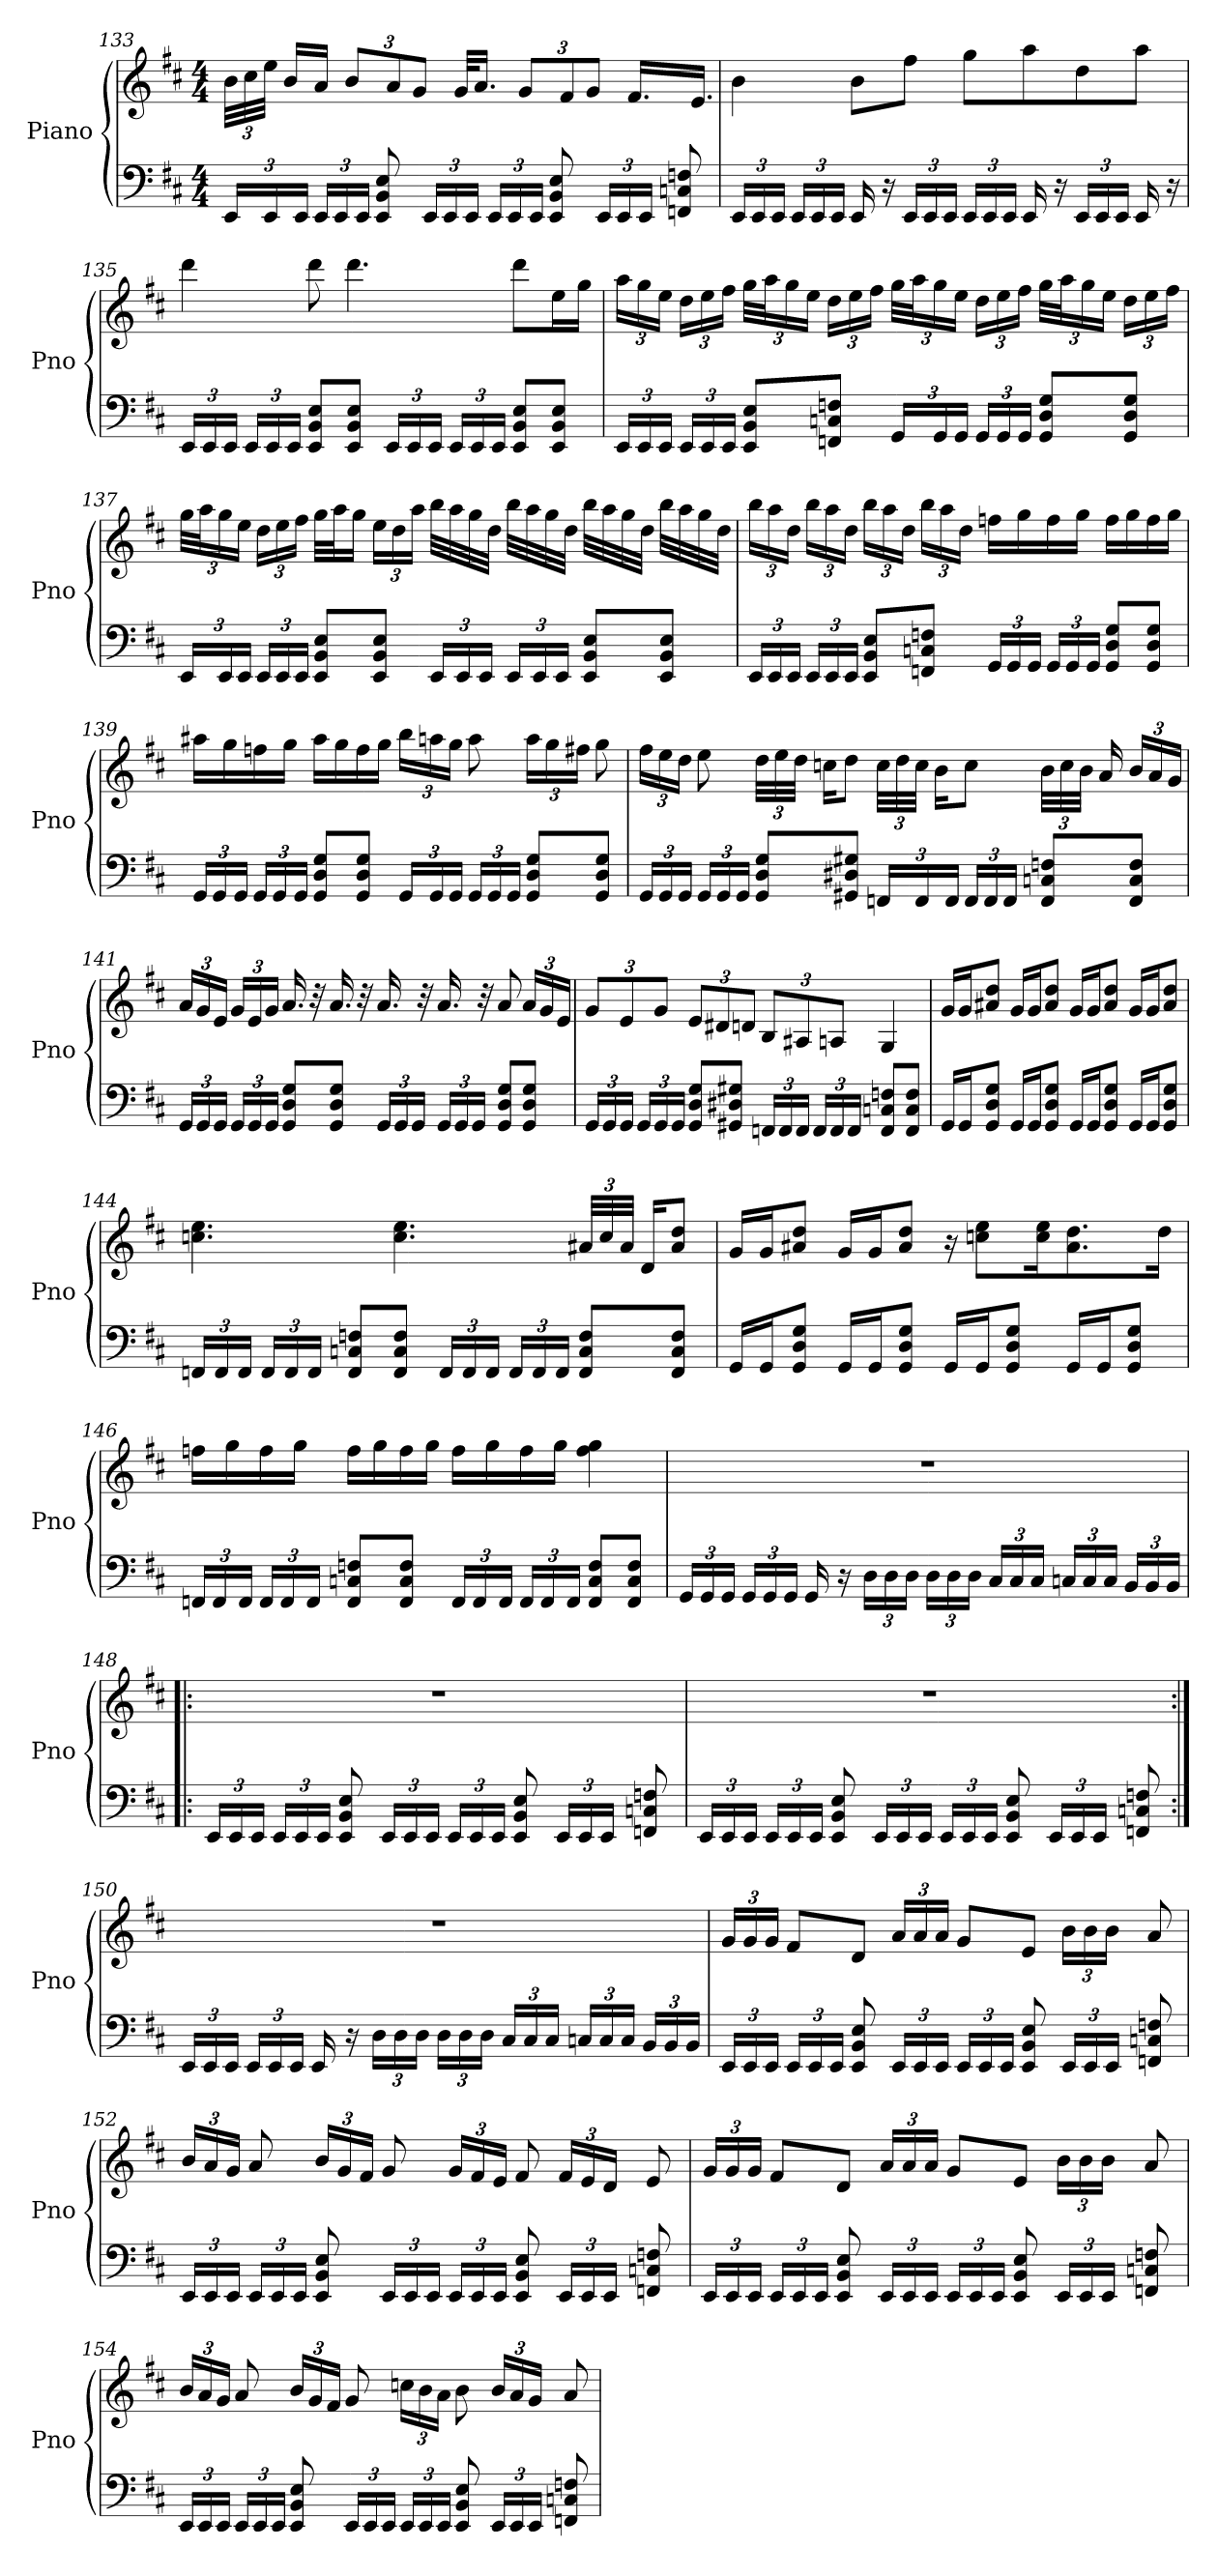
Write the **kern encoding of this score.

**kern	**kern
*part1	*part1
*staff2	*staff1
*I"Piano	*
*I'Pno	*
!!LO:LB:g=z
*clefF4	*clefG2
*k[f#c#]	*k[f#c#]
*D:	*D:
*M4/4	*M4/4
*Xbrackettup	*Xbrackettup
=133	=133
24EE/LL	48b\LLL
.	48cc#\
24EE/	48ee\JJJ
.	16b/LL
24EE/JJ	.
24EE/LL	16a/JJ
24EE/	.
.	12b/L
24EE/JJ	.
8EE/ 8BB/ 8E/	.
.	12a/
.	12g/J
24EE/LL	.
24EE/	.
.	32g/KLL
24EE/JJ	.
.	16.a/JJ
24EE/LL	.
24EE/	.
.	12g/L
24EE/JJ	.
8EE/ 8BB/ 8E/	.
.	12f#/
.	12g/J
24EE/LL	.
24EE/	.
.	16.f#/LL
24EE/JJ	.
8FFn/ 8Cn/ 8Fn/	.
.	16.e/JJ
=134	=134
24EE/LL	4b\
24EE/	.
24EE/JJ	.
24EE/LL	.
24EE/	.
24EE/JJ	.
16EE/	8b\L
16r	.
24EE/LL	8ff#\J
24EE/	.
24EE/JJ	.
24EE/LL	8gg\L
24EE/	.
24EE/JJ	.
16EE/	8aa\
16r	.
24EE/LL	8dd\
24EE/	.
24EE/JJ	.
16EE/	8aa\J
16r	.
!!LO:LB:g=z
=135	=135
24EE/LL	4ddd\
24EE/	.
24EE/JJ	.
24EE/LL	.
24EE/	.
24EE/JJ	.
8EE/ 8BB/ 8E/L	8ddd\
8EE/ 8BB/ 8E/J	4.ddd\
24EE/LL	.
24EE/	.
24EE/JJ	.
24EE/LL	.
24EE/	.
24EE/JJ	.
8EE/ 8BB/ 8E/L	8ddd\L
8EE/ 8BB/ 8E/J	16ee\L
.	16gg\JJ
=136	=136
24EE/LL	24aa\LL
24EE/	24gg\
24EE/JJ	24ee\JJ
24EE/LL	24dd\LL
24EE/	24ee\
24EE/JJ	24ff#\JJ
8EE/ 8BB/ 8E/L	48gg\LLL
.	48aa\J
.	24gg\
.	24ee\JJ
8FFn/ 8Cn/ 8Fn/J	24dd\LL
.	24ee\
.	24ff#\JJ
24GG/LL	48gg\LLL
.	48aa\J
24GG/	24gg\
24GG/JJ	24ee\JJ
24GG/LL	24dd\LL
24GG/	24ee\
24GG/JJ	24ff#\JJ
8GG/ 8D/ 8G/L	48gg\LLL
.	48aa\J
.	24gg\
.	24ee\JJ
8GG/ 8D/ 8G/J	24dd\LL
.	24ee\
.	24ff#\JJ
!!LO:LB:g=z
=137	=137
24EE/LL	48gg\LLL
.	48aa\J
24EE/	24gg\
24EE/JJ	24ee\JJ
24EE/LL	24dd\LL
24EE/	24ee\
24EE/JJ	24ff#\JJ
8EE/ 8BB/ 8E/L	32gg\LLL
.	32aa\J
.	16gg\JJ
8EE/ 8BB/ 8E/J	24ee\LL
.	24dd\
.	24aa\JJ
24EE/LL	32bb\LLL
.	32aa\
24EE/	.
.	32gg\
24EE/JJ	.
.	32dd\JJJ
24EE/LL	32bb\LLL
.	32aa\
24EE/	.
.	32gg\
24EE/JJ	.
.	32dd\JJJ
8EE/ 8BB/ 8E/L	32bb\LLL
.	32aa\
.	32gg\
.	32dd\JJJ
8EE/ 8BB/ 8E/J	32bb\LLL
.	32aa\
.	32gg\
.	32dd\JJJ
!!LO:LB:g=z
=138	=138
24EE/LL	24bb\LL
24EE/	24aa\
24EE/JJ	24dd\JJ
24EE/LL	24bb\LL
24EE/	24aa\
24EE/JJ	24dd\JJ
8EE/ 8BB/ 8E/L	24bb\LL
.	24aa\
.	24dd\JJ
8FFn/ 8Cn/ 8Fn/J	24bb\LL
.	24aa\
.	24dd\JJ
24GG/LL	16ffn\LL
24GG/	.
.	16gg\
24GG/JJ	.
24GG/LL	16ff\
24GG/	.
.	16gg\JJ
24GG/JJ	.
8GG/ 8D/ 8G/L	16ff\LL
.	16gg\
8GG/ 8D/ 8G/J	16ff\
.	16gg\JJ
=139	=139
24GG/LL	16aa#X\LL
24GG/	.
.	16gg\
24GG/JJ	.
24GG/LL	16ffn\
24GG/	.
.	16gg\JJ
24GG/JJ	.
8GG/ 8D/ 8G/L	16aa#\LL
.	16gg\
8GG/ 8D/ 8G/J	16ff\
.	16gg\JJ
24GG/LL	24bb\LL
24GG/	24aan\
24GG/JJ	24gg\JJ
24GG/LL	8aa\
24GG/	.
24GG/JJ	.
8GG/ 8D/ 8G/L	24aa\LL
.	24gg\
.	24ff#X\JJ
8GG/ 8D/ 8G/J	8gg\
!!LO:LB:g=z
=140	=140
24GG/LL	24ff#\LL
24GG/	24ee\
24GG/JJ	24dd\JJ
24GG/LL	8ee\
24GG/	.
24GG/JJ	.
8GG/ 8D/ 8G/L	48dd\LLL
.	48ee\
.	48dd\JJJ
.	16ccn\KL
8GG#X/ 8D#X/ 8G#X/J	8dd\J
24FFn/LL	48cc\LLL
.	48dd\
24FF/	48cc\JJJ
.	16b\KL
24FF/JJ	.
24FF/LL	8cc\J
24FF/	.
24FF/JJ	.
8FF/ 8Cn/ 8Fn/L	48b\LLL
.	48cc\
.	48b\JJJ
.	16a/
8FF/ 8C/ 8F/J	24b/LL
.	24a/
.	24g/JJ
!!LO:PB:g=z
=141	=141
24GG/LL	24a/LL
24GG/	24g/
24GG/JJ	24e/JJ
24GG/LL	24g/LL
24GG/	24e/
24GG/JJ	24g/JJ
8GG/ 8D/ 8G/L	16.a/
.	32r
8GG/ 8D/ 8G/J	16.a/
.	32r
24GG/LL	16.a/
24GG/	.
24GG/JJ	.
.	32r
24GG/LL	16.a/
24GG/	.
24GG/JJ	.
.	32r
8GG/ 8D/ 8G/L	8a/
8GG/ 8D/ 8G/J	24a/LL
.	24g/
.	24e/JJ
=142	=142
24GG/LL	12g/L
24GG/	.
24GG/JJ	12e/
24GG/LL	.
24GG/	12g/J
24GG/JJ	.
8GG/ 8D/ 8G/L	12e/L
.	12d#X/
8GG#X/ 8D#X/ 8G#X/J	.
.	12dn/J
24FFn/LL	12B/L
24FF/	.
24FF/JJ	12A#X/
24FF/LL	.
24FF/	12An/J
24FF/JJ	.
8FF/ 8Cn/ 8Fn/L	4G/
8FF/ 8C/ 8F/J	.
!!LO:LB:g=z
=143	=143
16GG/LL	16g/LL
16GG/J	16g/J
8GG/ 8D/ 8G/J	8a#X/ 8dd/J
16GG/LL	16g/LL
16GG/J	16g/J
8GG/ 8D/ 8G/J	8a#/ 8dd/J
16GG/LL	16g/LL
16GG/J	16g/J
8GG/ 8D/ 8G/J	8a#/ 8dd/J
16GG/LL	16g/LL
16GG/J	16g/J
8GG/ 8D/ 8G/J	8a#/ 8dd/J
=144	=144
24FFn/LL	4.ccn\ 4.ee\
24FF/	.
24FF/JJ	.
24FF/LL	.
24FF/	.
24FF/JJ	.
8FF/ 8Cn/ 8Fn/L	.
8FF/ 8C/ 8F/J	4.cc\ 4.ee\
24FF/LL	.
24FF/	.
24FF/JJ	.
24FF/LL	.
24FF/	.
24FF/JJ	.
8FF/ 8C/ 8F/L	48a#X/LLL
.	48cc/
.	48a#/JJJ
.	16d/KL
8FF/ 8C/ 8F/J	8a#/ 8dd/J
!!LO:LB:g=z
=145	=145
16GG/LL	16g/LL
16GG/J	16g/J
8GG/ 8D/ 8G/J	8a#X/ 8dd/J
16GG/LL	16g/LL
16GG/J	16g/J
8GG/ 8D/ 8G/J	8a#/ 8dd/J
16GG/LL	16r
16GG/J	8ccn\ 8ee\L
8GG/ 8D/ 8G/J	.
.	16cc\ 16ee\K
16GG/LL	8.a#\ 8.dd\
16GG/J	.
8GG/ 8D/ 8G/J	.
.	16dd\Jk
=146	=146
24FFn/LL	16ffn\LL
24FF/	.
.	16gg\
24FF/JJ	.
24FF/LL	16ff\
24FF/	.
.	16gg\JJ
24FF/JJ	.
8FF/ 8Cn/ 8Fn/L	16ff\LL
.	16gg\
8FF/ 8C/ 8F/J	16ff\
.	16gg\JJ
24FF/LL	16ff\LL
24FF/	.
.	16gg\
24FF/JJ	.
24FF/LL	16ff\
24FF/	.
.	16gg\JJ
24FF/JJ	.
8FF/ 8C/ 8F/L	4ff\ 4gg\
8FF/ 8C/ 8F/J	.
!!LO:LB:g=z
=147	=147
24GG/LL	1r
24GG/	.
24GG/JJ	.
24GG/LL	.
24GG/	.
24GG/JJ	.
16GG/	.
16r	.
24D\LL	.
24D\	.
24D\JJ	.
24D\LL	.
24D\	.
24D\JJ	.
24C#/LL	.
24C#/	.
24C#/JJ	.
24Cn/LL	.
24C/	.
24C/JJ	.
24BB/LL	.
24BB/	.
24BB/JJ	.
=148!|:	=148!|:
24EE/LL	1r
24EE/	.
24EE/JJ	.
24EE/LL	.
24EE/	.
24EE/JJ	.
8EE/ 8BB/ 8E/	.
24EE/LL	.
24EE/	.
24EE/JJ	.
24EE/LL	.
24EE/	.
24EE/JJ	.
8EE/ 8BB/ 8E/	.
24EE/LL	.
24EE/	.
24EE/JJ	.
8FFn/ 8Cn/ 8Fn/	.
!!LO:LB:g=z
=149	=149
24EE/LL	1r
24EE/	.
24EE/JJ	.
24EE/LL	.
24EE/	.
24EE/JJ	.
8EE/ 8BB/ 8E/	.
24EE/LL	.
24EE/	.
24EE/JJ	.
24EE/LL	.
24EE/	.
24EE/JJ	.
8EE/ 8BB/ 8E/	.
24EE/LL	.
24EE/	.
24EE/JJ	.
8FFn/ 8Cn/ 8Fn/	.
=150:|!	=150:|!
24EE/LL	1r
24EE/	.
24EE/JJ	.
24EE/LL	.
24EE/	.
24EE/JJ	.
16EE/	.
16r	.
24D\LL	.
24D\	.
24D\JJ	.
24D\LL	.
24D\	.
24D\JJ	.
24C#/LL	.
24C#/	.
24C#/JJ	.
24Cn/LL	.
24C/	.
24C/JJ	.
24BB/LL	.
24BB/	.
24BB/JJ	.
!!LO:LB:g=z
=151	=151
24EE/LL	24g/LL
24EE/	24g/
24EE/JJ	24g/JJ
24EE/LL	8f#/L
24EE/	.
24EE/JJ	.
8EE/ 8BB/ 8E/	8d/J
24EE/LL	24a/LL
24EE/	24a/
24EE/JJ	24a/JJ
24EE/LL	8g/L
24EE/	.
24EE/JJ	.
8EE/ 8BB/ 8E/	8e/J
24EE/LL	24b\LL
24EE/	24b\
24EE/JJ	24b\JJ
8FFn/ 8Cn/ 8Fn/	8a/
=152	=152
24EE/LL	24b/LL
24EE/	24a/
24EE/JJ	24g/JJ
24EE/LL	8a/
24EE/	.
24EE/JJ	.
8EE/ 8BB/ 8E/	24b/LL
.	24g/
.	24f#/JJ
24EE/LL	8g/
24EE/	.
24EE/JJ	.
24EE/LL	24g/LL
24EE/	24f#/
24EE/JJ	24e/JJ
8EE/ 8BB/ 8E/	8f#/
24EE/LL	24f#/LL
24EE/	24e/
24EE/JJ	24d/JJ
8FFn/ 8Cn/ 8Fn/	8e/
!!LO:PB:g=z
=153	=153
24EE/LL	24g/LL
24EE/	24g/
24EE/JJ	24g/JJ
24EE/LL	8f#/L
24EE/	.
24EE/JJ	.
8EE/ 8BB/ 8E/	8d/J
24EE/LL	24a/LL
24EE/	24a/
24EE/JJ	24a/JJ
24EE/LL	8g/L
24EE/	.
24EE/JJ	.
8EE/ 8BB/ 8E/	8e/J
24EE/LL	24b\LL
24EE/	24b\
24EE/JJ	24b\JJ
8FFn/ 8Cn/ 8Fn/	8a/
=154	=154
24EE/LL	24b/LL
24EE/	24a/
24EE/JJ	24g/JJ
24EE/LL	8a/
24EE/	.
24EE/JJ	.
8EE/ 8BB/ 8E/	24b/LL
.	24g/
.	24f#/JJ
24EE/LL	8g/
24EE/	.
24EE/JJ	.
24EE/LL	24ccn\LL
24EE/	24b\
24EE/JJ	24a\JJ
8EE/ 8BB/ 8E/	8b\
24EE/LL	24b/LL
24EE/	24a/
24EE/JJ	24g/JJ
8FFn/ 8Cn/ 8Fn/	8a/
=	=
*-	*-
